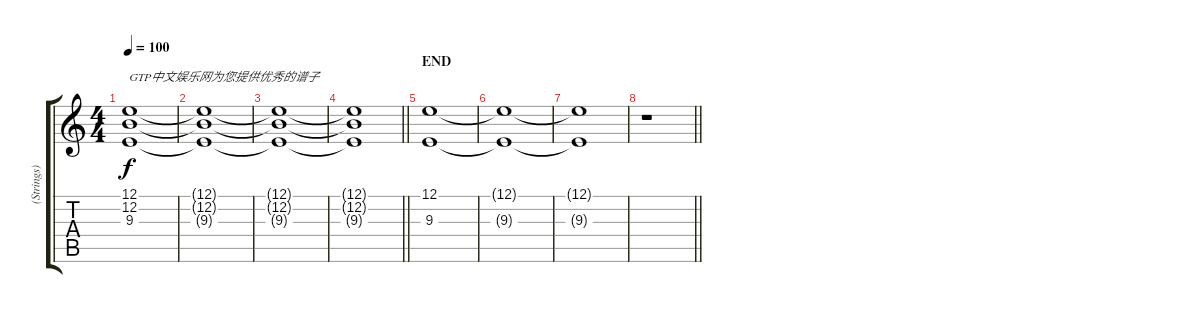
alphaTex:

\track ("(Strings)" "(Strings)") {instrument stringensemble2}
\staff {score tabs}
\tuning (E4 B3 G3 D3 A2 D2) {hide}
\ts (4 4)
\tempo 100
\clef g2
\ks c
(12.1{t} 12.2{t} 9.3{t}).1{txt "GTP中文娱乐网为您提供优秀的谱子" dy f} |
(12.1{t} 12.2{t} 9.3{t}).1 |
(12.1{t} 12.2{t} 9.3{t}).1 |
\barLineRight lightlight
(12.1{t} 12.2{t} 9.3{t}).1 |
\section ("" "END")
(12.1 9.3).1 |
(12.1{t} 9.3{t}).1 |
(12.1{t} 9.3{t}).1 |
\barLineRight lightlight
r.1
